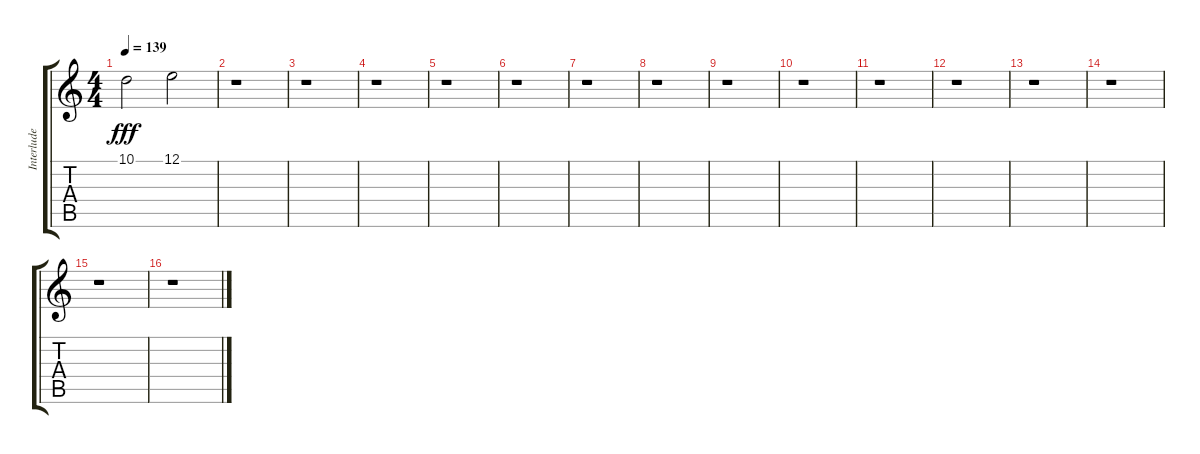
\track ("Interlude 1" "Interlude ") {instrument electricpiano1}
\staff {score tabs}
\tuning (E4 B3 G3 D3 A2 E2) {hide}
\ts (4 4)
\tempo 139
\clef g2
\ks c
10.1.2{dy fff} 12.1.2 |
r.1 |
r.1 |
r.1 |
r.1 |
r.1 |
r.1 |
r.1 |
r.1 |
r.1 |
r.1 |
r.1 |
r.1 |
r.1 |
r.1 |
r.1
